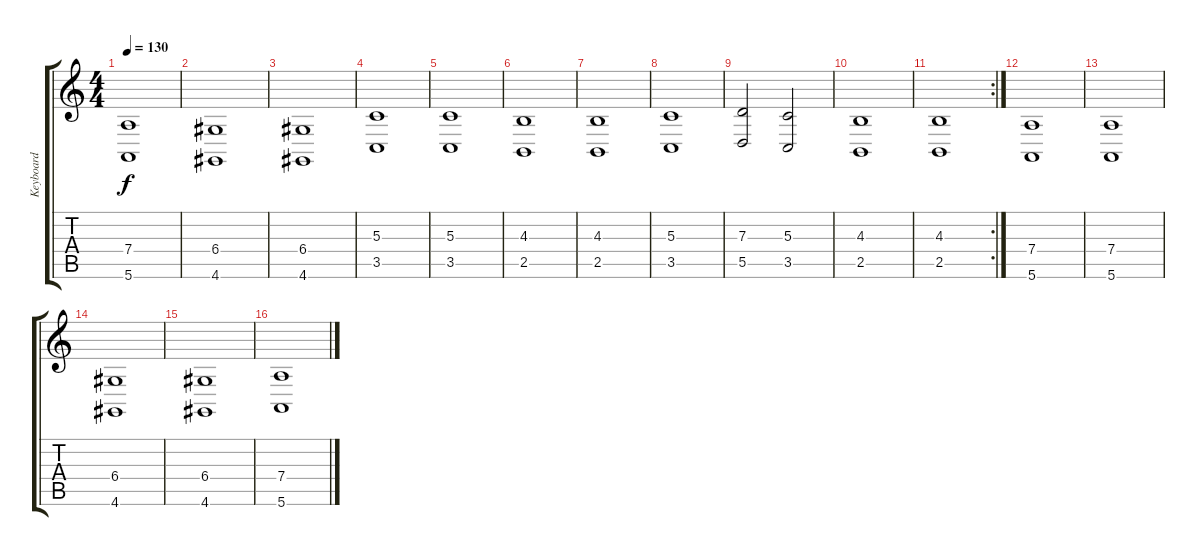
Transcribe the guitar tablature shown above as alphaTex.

\track ("Keyboard" "Keyboard") {instrument choiraahs}
\staff {score tabs}
\tuning (E4 B3 G3 D3 A2 E2) {hide}
\ts (4 4)
\tempo 130
\clef g2
\ks c
(7.4 5.6).1{dy f} |
(6.4 4.6).1 |
(6.4 4.6).1 |
(5.3 3.5).1 |
(5.3 3.5).1 |
(4.3 2.5).1 |
(4.3 2.5).1 |
(5.3 3.5).1 |
(7.3 5.5).2 (5.3 3.5).2 |
(4.3 2.5).1 |
\rc 2
(4.3 2.5).1 |
(7.4 5.6).1 |
(7.4 5.6).1 |
(6.4 4.6).1 |
(6.4 4.6).1 |
(7.4 5.6).1
